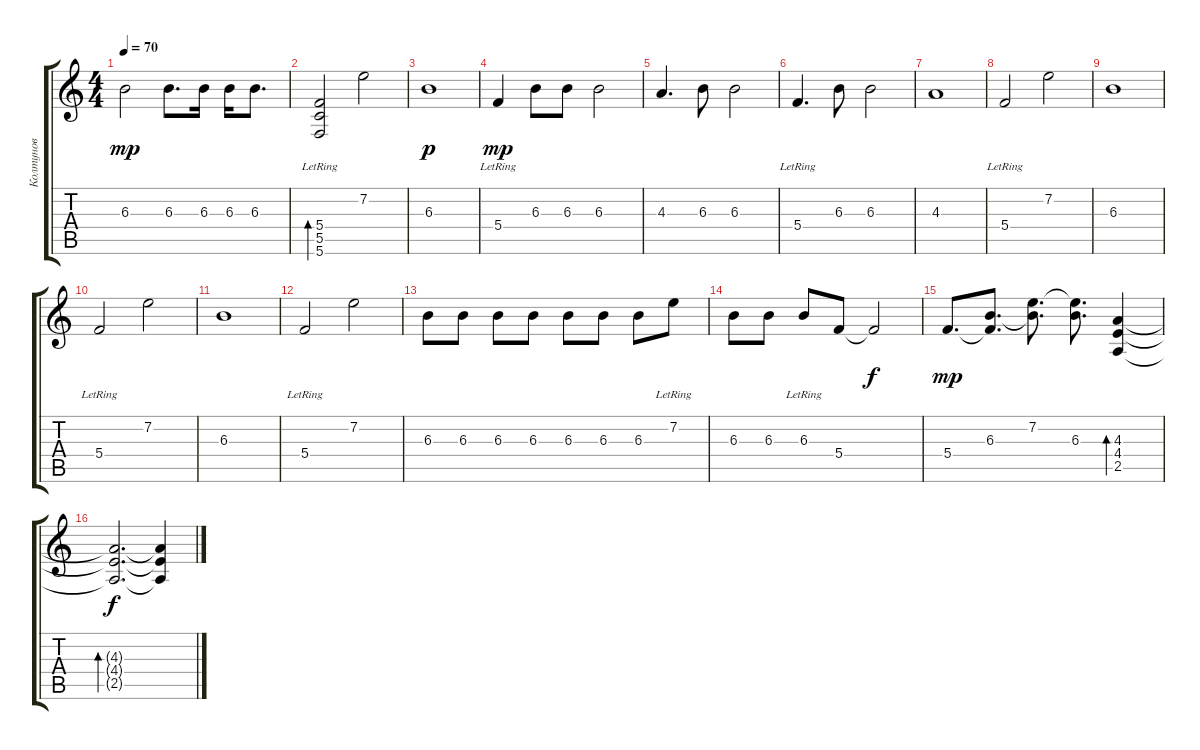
\track ("Колтунов" "Колтунов") {instrument distortionguitar}
\staff {score tabs}
\tuning (D4 A3 F3 C3 G2 C2) {hide}
\ts (4 4)
\tempo 70
\clef g2
\ks c
6.3.2{dy mp} 6.3.8{d} 6.3.16 6.3.16 6.3.8{d} |
(5.4{lr} 5.5{lr} 5.6{lr}).2{bd 60} 7.2.2 |
6.3.1{dy p} |
5.4{lr}.4{dy mp} 6.3.8 6.3.8 6.3.2 |
4.3.4{d} 6.3.8 6.3.2 |
5.4{lr}.4{d} 6.3.8 6.3.2 |
4.3.1 |
5.4{lr}.2 7.2.2 |
6.3.1 |
5.4{lr}.2 7.2.2 |
6.3.1 |
5.4{lr}.2 7.2.2 |
6.3.8 6.3.8 6.3.8 6.3.8 6.3.8 6.3.8 6.3.8 7.2{lr}.8 |
6.3.8 6.3.8 6.3{lr}.8 5.4.8 5.4{t}.2{dy f} |
5.4.8{d dy mp} (6.3 5.4{t}).8{d} (7.2 6.3{t}).8{d} (7.2{t} 6.3).8{d} (4.3 4.4 2.5).4{bd 120} |
(4.3{t} 4.4{t} 2.5{t}).2{d bd 240 dy f} (4.3{t} 4.4{t} 2.5{t}).4
